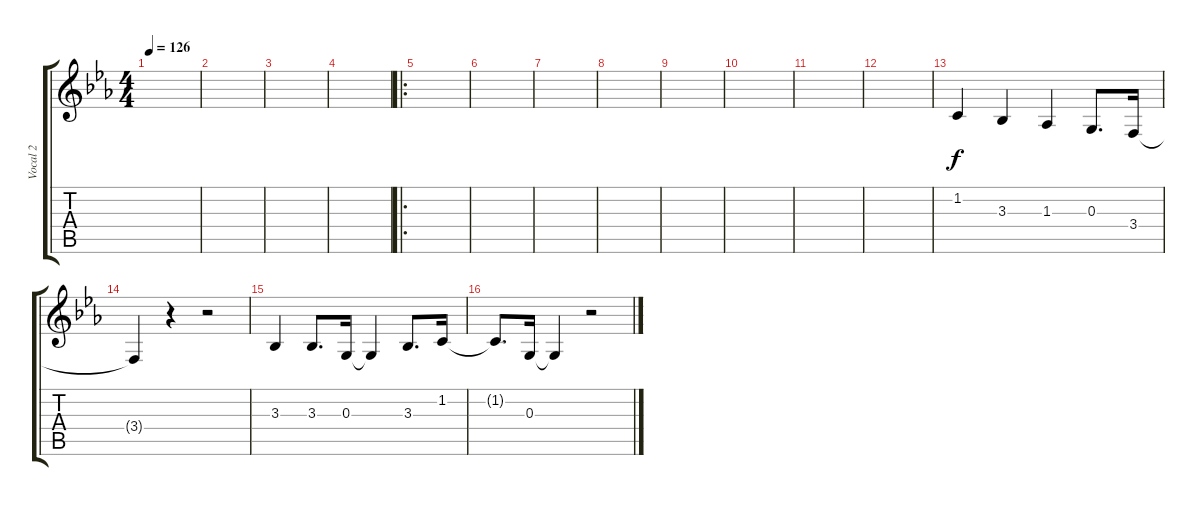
\track ("Vocal 2" "Vocal 2") {instrument lead5charang}
\staff {score tabs}
\tuning (E4 B3 G3 D3 A2 E2) {hide}
\ts (4 4)
\tempo 126
\clef g2
\ks eb
|
|
|
|
\ro
|
|
|
|
|
|
|
|
1.2.4 3.3.4 1.3.4 0.3.8{d} 3.4.16 |
3.4{t}.4 r.4 r.2 |
3.3.4 3.3.8{d} 0.3.16 0.3{t}.4 3.3.8{d} 1.2.16 |
1.2{t}.8{d} 0.3.16 0.3{t}.4 r.2
